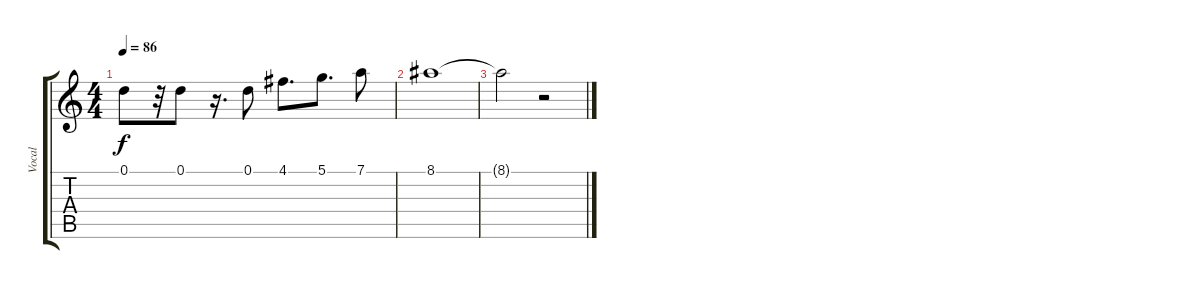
\track ("Vocal" "Vocal") {instrument acousticguitarsteel}
\staff {score tabs}
\tuning (D4 A3 F3 C3 G2 D2) {hide}
\ts (4 4)
\tempo 86
\clef g2
\ks c
0.1.8{dy f} r.32 0.1.8 r.16{d} 0.1.8 4.1.8{d} 5.1.8{d} 7.1.8 |
8.1.1 |
8.1{t}.2 r.2
